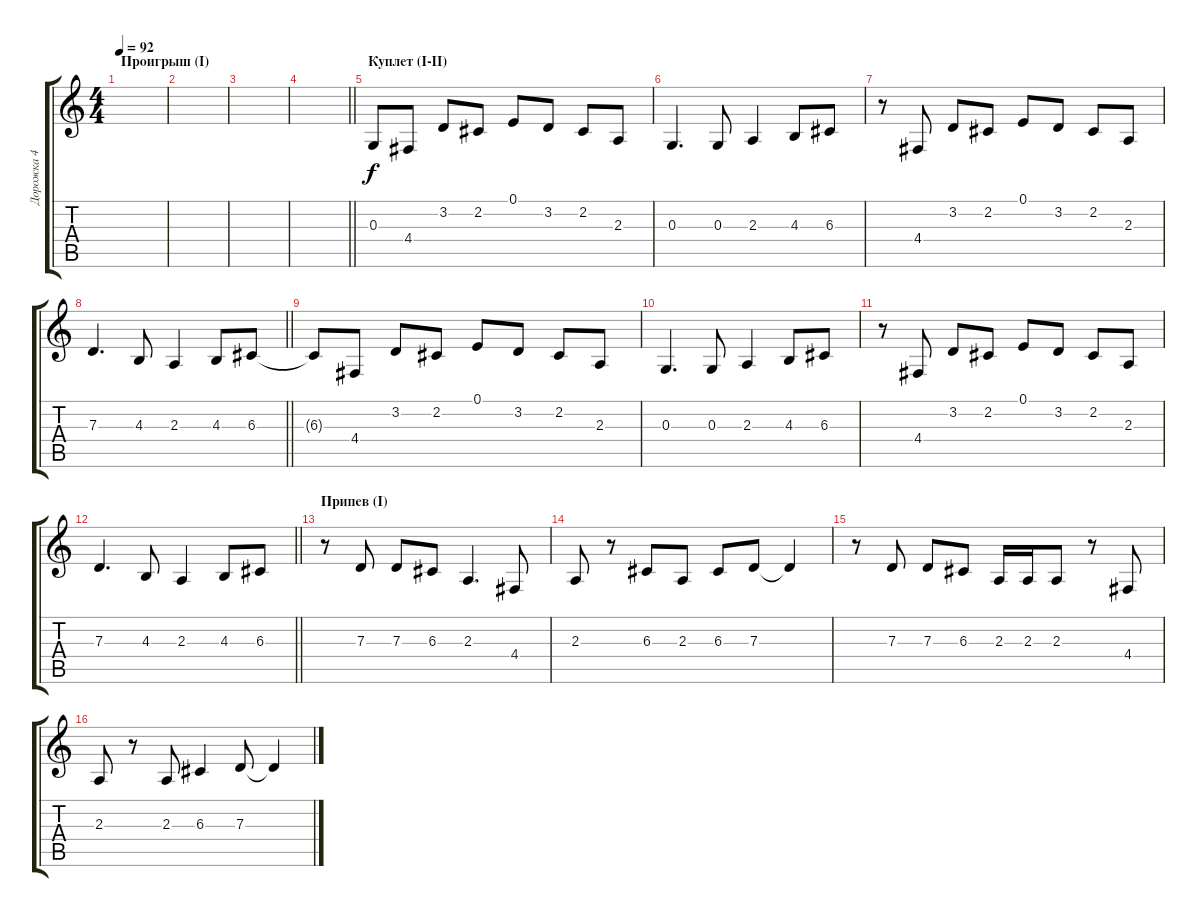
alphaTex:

\track ("Дорожка 4" "Дорожка 4") {instrument fx5brightness}
\staff {score tabs}
\tuning (E4 B3 G3 D3 A2 E2) {hide}
\ts (4 4)
\section ("" "Проигрыш (I)")
\tempo 92
\clef g2
\ks c
|
|
|
\barLineRight lightlight
|
\section ("" "Куплет (I-II)")
0.3.8 4.4.8 3.2.8 2.2.8 0.1.8 3.2.8 2.2.8 2.3.8 |
0.3.4{d} 0.3.8 2.3.4 4.3.8 6.3.8 |
r.8 4.4.8 3.2.8 2.2.8 0.1.8 3.2.8 2.2.8 2.3.8 |
\barLineRight lightlight
7.3.4{d} 4.3.8 2.3.4 4.3.8 6.3.8 |
6.3{t}.8 4.4.8 3.2.8 2.2.8 0.1.8 3.2.8 2.2.8 2.3.8 |
0.3.4{d} 0.3.8 2.3.4 4.3.8 6.3.8 |
r.8 4.4.8 3.2.8 2.2.8 0.1.8 3.2.8 2.2.8 2.3.8 |
\barLineRight lightlight
7.3.4{d} 4.3.8 2.3.4 4.3.8 6.3.8 |
\section ("" "Припев (I)")
r.8 7.3.8 7.3.8 6.3.8 2.3.4{d} 4.4.8 |
2.3.8 r.8 6.3.8 2.3.8 6.3.8 7.3.8 7.3{t}.4 |
r.8 7.3.8 7.3.8 6.3.8 2.3.16 2.3.16 2.3.8 r.8 4.4.8 |
2.3.8 r.8 2.3.8 6.3.4 7.3.8 7.3{t}.4
